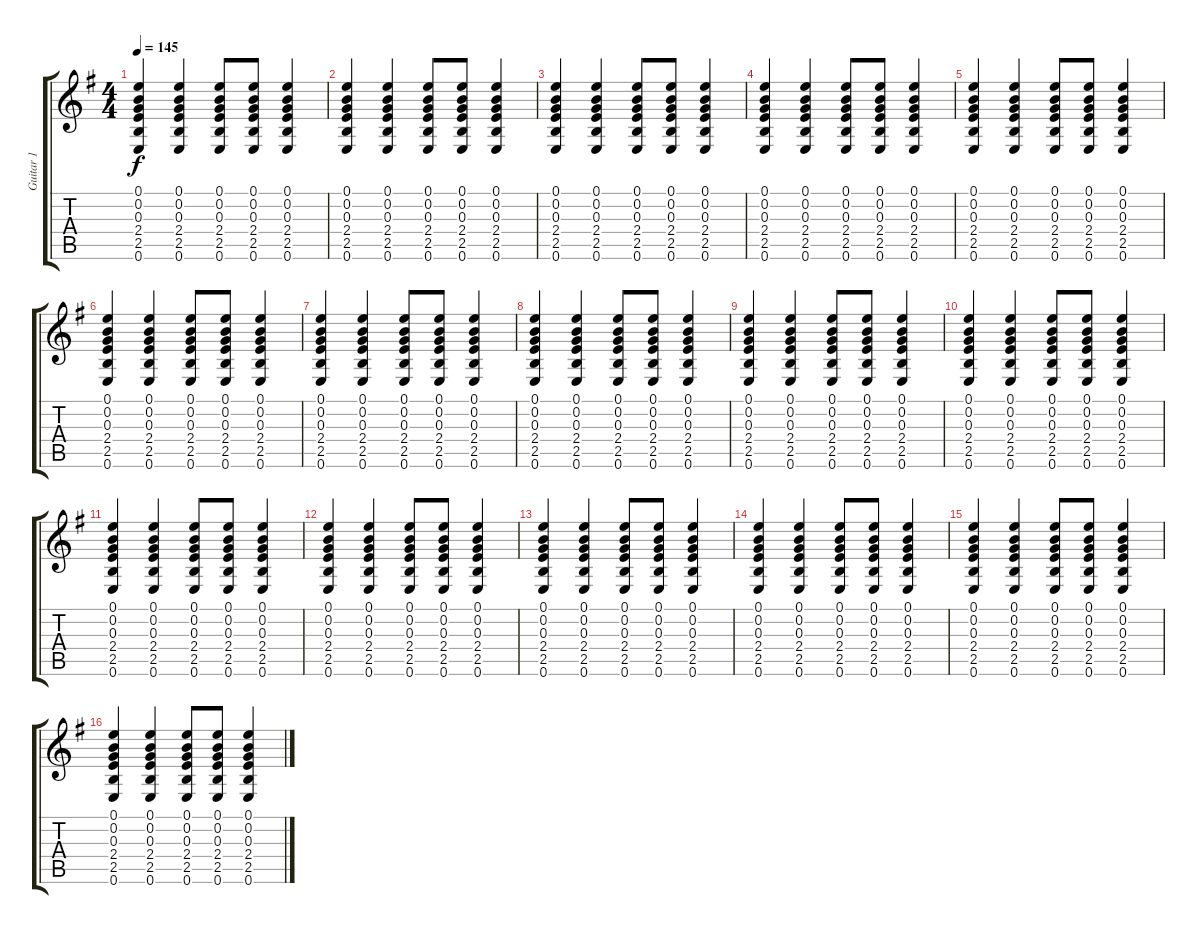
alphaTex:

\track ("Guitar 1" "Guitar 1") {instrument acousticguitarsteel}
\staff {score tabs}
\tuning (E4 B3 G3 D3 A2 E2) {hide}
\ts (4 4)
\tempo 145
\clef g2
\ks g
(0.1 0.2 0.3 2.4 2.5 0.6).4{dy f} (0.1 0.2 0.3 2.4 2.5 0.6).4 (0.1 0.2 0.3 2.4 2.5 0.6).8 (0.1 0.2 0.3 2.4 2.5 0.6).8 (0.1 0.2 0.3 2.4 2.5 0.6).4 |
(0.1 0.2 0.3 2.4 2.5 0.6).4 (0.1 0.2 0.3 2.4 2.5 0.6).4 (0.1 0.2 0.3 2.4 2.5 0.6).8 (0.1 0.2 0.3 2.4 2.5 0.6).8 (0.1 0.2 0.3 2.4 2.5 0.6).4 |
(0.1 0.2 0.3 2.4 2.5 0.6).4 (0.1 0.2 0.3 2.4 2.5 0.6).4 (0.1 0.2 0.3 2.4 2.5 0.6).8 (0.1 0.2 0.3 2.4 2.5 0.6).8 (0.1 0.2 0.3 2.4 2.5 0.6).4 |
(0.1 0.2 0.3 2.4 2.5 0.6).4 (0.1 0.2 0.3 2.4 2.5 0.6).4 (0.1 0.2 0.3 2.4 2.5 0.6).8 (0.1 0.2 0.3 2.4 2.5 0.6).8 (0.1 0.2 0.3 2.4 2.5 0.6).4 |
(0.1 0.2 0.3 2.4 2.5 0.6).4 (0.1 0.2 0.3 2.4 2.5 0.6).4 (0.1 0.2 0.3 2.4 2.5 0.6).8 (0.1 0.2 0.3 2.4 2.5 0.6).8 (0.1 0.2 0.3 2.4 2.5 0.6).4 |
(0.1 0.2 0.3 2.4 2.5 0.6).4 (0.1 0.2 0.3 2.4 2.5 0.6).4 (0.1 0.2 0.3 2.4 2.5 0.6).8 (0.1 0.2 0.3 2.4 2.5 0.6).8 (0.1 0.2 0.3 2.4 2.5 0.6).4 |
(0.1 0.2 0.3 2.4 2.5 0.6).4 (0.1 0.2 0.3 2.4 2.5 0.6).4 (0.1 0.2 0.3 2.4 2.5 0.6).8 (0.1 0.2 0.3 2.4 2.5 0.6).8 (0.1 0.2 0.3 2.4 2.5 0.6).4 |
(0.1 0.2 0.3 2.4 2.5 0.6).4 (0.1 0.2 0.3 2.4 2.5 0.6).4 (0.1 0.2 0.3 2.4 2.5 0.6).8 (0.1 0.2 0.3 2.4 2.5 0.6).8 (0.1 0.2 0.3 2.4 2.5 0.6).4 |
(0.1 0.2 0.3 2.4 2.5 0.6).4 (0.1 0.2 0.3 2.4 2.5 0.6).4 (0.1 0.2 0.3 2.4 2.5 0.6).8 (0.1 0.2 0.3 2.4 2.5 0.6).8 (0.1 0.2 0.3 2.4 2.5 0.6).4 |
(0.1 0.2 0.3 2.4 2.5 0.6).4 (0.1 0.2 0.3 2.4 2.5 0.6).4 (0.1 0.2 0.3 2.4 2.5 0.6).8 (0.1 0.2 0.3 2.4 2.5 0.6).8 (0.1 0.2 0.3 2.4 2.5 0.6).4 |
(0.1 0.2 0.3 2.4 2.5 0.6).4 (0.1 0.2 0.3 2.4 2.5 0.6).4 (0.1 0.2 0.3 2.4 2.5 0.6).8 (0.1 0.2 0.3 2.4 2.5 0.6).8 (0.1 0.2 0.3 2.4 2.5 0.6).4 |
(0.1 0.2 0.3 2.4 2.5 0.6).4 (0.1 0.2 0.3 2.4 2.5 0.6).4 (0.1 0.2 0.3 2.4 2.5 0.6).8 (0.1 0.2 0.3 2.4 2.5 0.6).8 (0.1 0.2 0.3 2.4 2.5 0.6).4 |
(0.1 0.2 0.3 2.4 2.5 0.6).4 (0.1 0.2 0.3 2.4 2.5 0.6).4 (0.1 0.2 0.3 2.4 2.5 0.6).8 (0.1 0.2 0.3 2.4 2.5 0.6).8 (0.1 0.2 0.3 2.4 2.5 0.6).4 |
(0.1 0.2 0.3 2.4 2.5 0.6).4 (0.1 0.2 0.3 2.4 2.5 0.6).4 (0.1 0.2 0.3 2.4 2.5 0.6).8 (0.1 0.2 0.3 2.4 2.5 0.6).8 (0.1 0.2 0.3 2.4 2.5 0.6).4 |
(0.1 0.2 0.3 2.4 2.5 0.6).4{volume 0} (0.1 0.2 0.3 2.4 2.5 0.6).4 (0.1 0.2 0.3 2.4 2.5 0.6).8 (0.1 0.2 0.3 2.4 2.5 0.6).8 (0.1 0.2 0.3 2.4 2.5 0.6).4 |
(0.1 0.2 0.3 2.4 2.5 0.6).4 (0.1 0.2 0.3 2.4 2.5 0.6).4 (0.1 0.2 0.3 2.4 2.5 0.6).8 (0.1 0.2 0.3 2.4 2.5 0.6).8 (0.1 0.2 0.3 2.4 2.5 0.6).4
